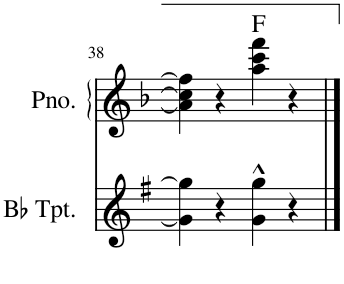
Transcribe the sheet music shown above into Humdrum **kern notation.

**kern	**kern	**harte
*part2	*part1	*part1
*staff2	*staff1	*
*I"Bb Trumpet	*I"Piano	*
*I'Bb Tpt.	*I'Pno.	*
!!LO:PB:g=z
*clefG2	*clefG2	*
*Trd1c2	*	*
*k[f#]	*k[b-]	*
*M2/2	*M2/2	*
*met(c|)	*met(c|)	*
=38	=38	=38
4g\] 4gg\]	4a\] 4cc\] 4ff\]	.
4r	4r	.
4g\^^ 4gg\^^	4aa\ 4ccc\ 4fff\	F:maj
4r	4r	.
==	==	==
*-	*-	*-
